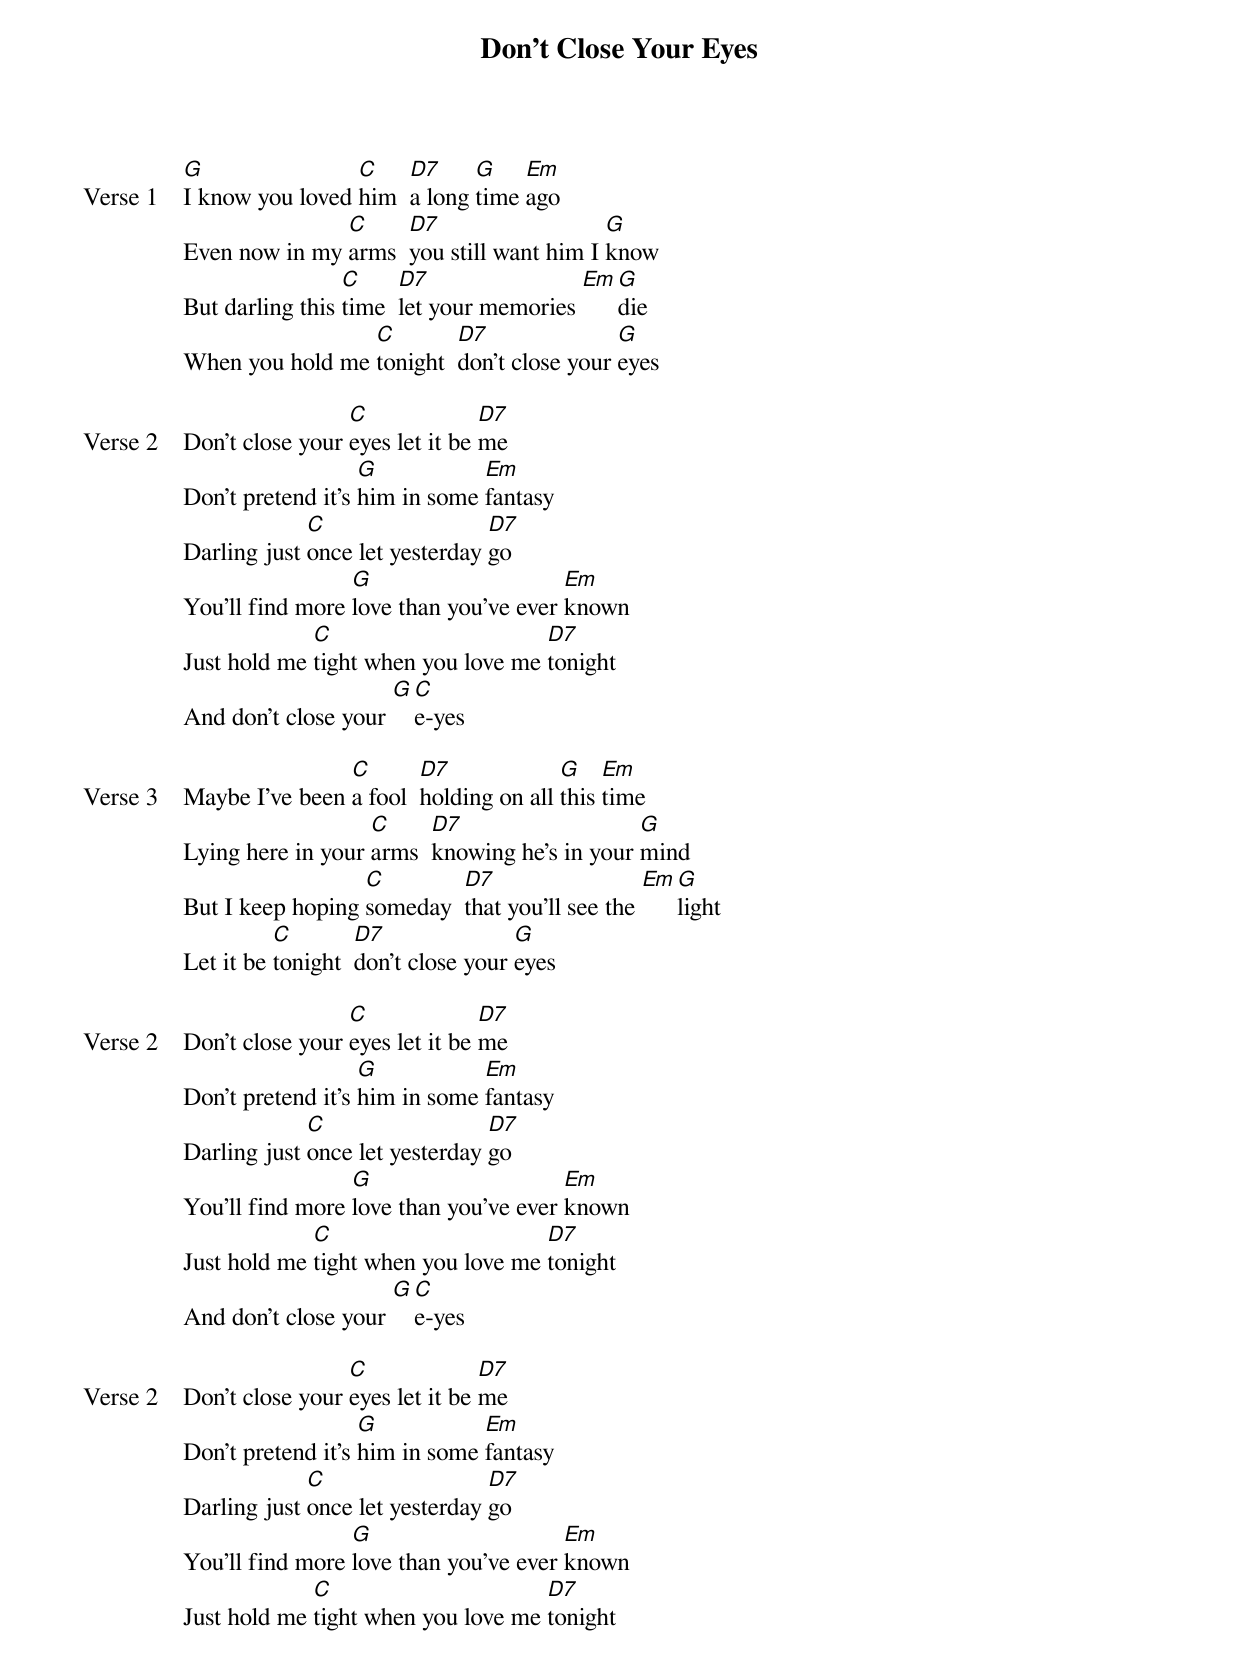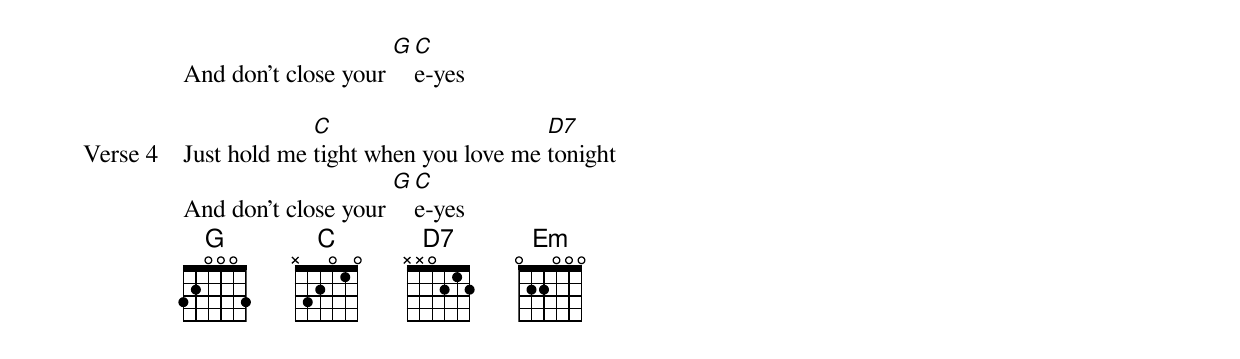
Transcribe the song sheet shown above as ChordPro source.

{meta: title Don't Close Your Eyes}
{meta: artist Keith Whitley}
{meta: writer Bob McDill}

{start_of_verse: Verse 1}
[G]I know you loved [C]him  [D7]a long [G]time [Em]ago
Even now in my [C]arms  [D7]you still want him I [G]know
But darling this [C]time  [D7]let your memories [Em][G]die
When you hold me [C]tonight  [D7]don't close your [G]eyes
{end_of_verse}

{start_of_verse: Verse 2}
Don't close your [C]eyes let it be [D7]me
Don't pretend it's [G]him in some [Em]fantasy
Darling just [C]once let yesterday [D7]go
You'll find more [G]love than you've ever [Em]known
Just hold me [C]tight when you love me [D7]tonight
And don't close your [G][C]e-yes
{end_of_verse}

{start_of_verse: Verse 3}
Maybe I've been [C]a fool  [D7]holding on all [G]this [Em]time
Lying here in your [C]arms  [D7]knowing he's in your [G]mind
But I keep hoping [C]someday  [D7]that you'll see the [Em][G]light
Let it be [C]tonight  [D7]don't close your [G]eyes
{end_of_verse}

{start_of_verse: Verse 2}
Don't close your [C]eyes let it be [D7]me
Don't pretend it's [G]him in some [Em]fantasy
Darling just [C]once let yesterday [D7]go
You'll find more [G]love than you've ever [Em]known
Just hold me [C]tight when you love me [D7]tonight
And don't close your [G][C]e-yes
{end_of_verse}

{start_of_verse: Verse 2}
Don't close your [C]eyes let it be [D7]me
Don't pretend it's [G]him in some [Em]fantasy
Darling just [C]once let yesterday [D7]go
You'll find more [G]love than you've ever [Em]known
Just hold me [C]tight when you love me [D7]tonight
And don't close your [G][C]e-yes
{end_of_verse}

{start_of_verse: Verse 4}
Just hold me [C]tight when you love me [D7]tonight
And don't close your [G][C]e-yes
{end_of_verse}
